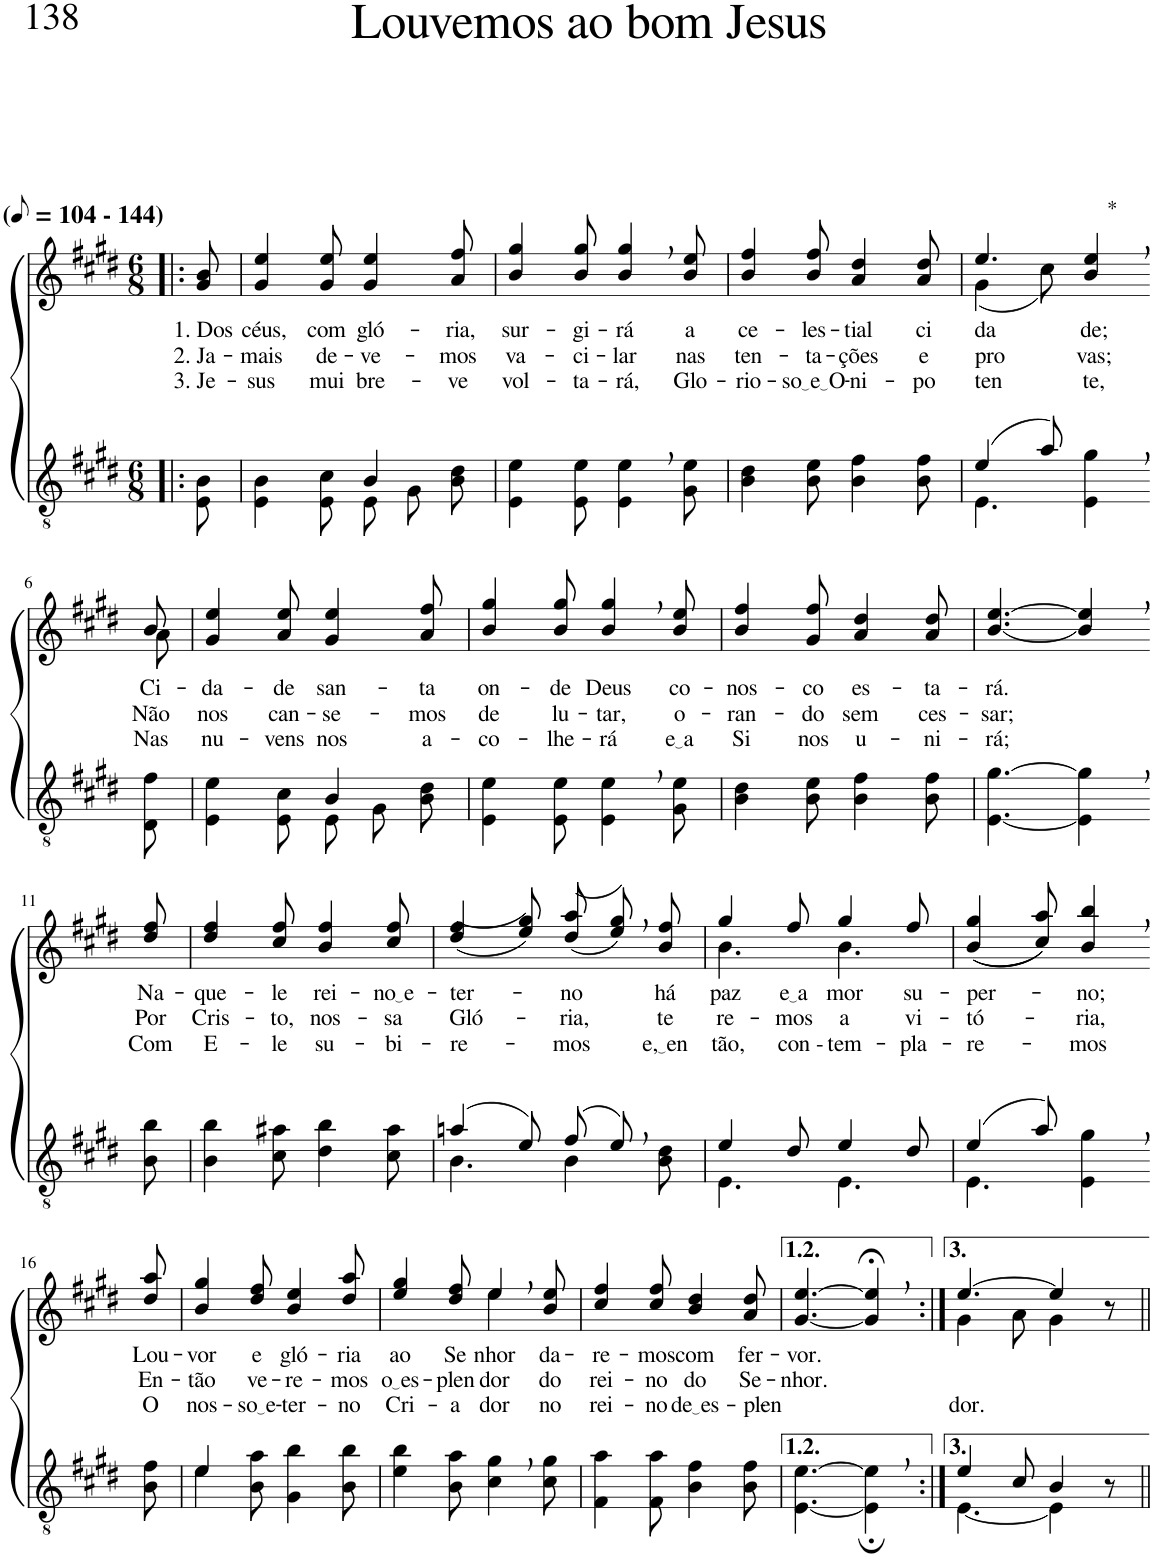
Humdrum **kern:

**kern	**kern	**text	**text	**text
*part2	*part1	*part1	*part1	*part1
*staff2	*staff1	*staff1	*staff1	*staff1
*I"Parte III e IV	*I"Parte I e II	*	*	*
*clefGv2	*clefG2	*	*	*
*Trd4c7	*Trd4c7	*	*	*
*k[f#c#g#d#]	*k[f#c#g#d#]	*	*	*
*M6/8	*M6/8	*	*	*
*MM52	*MM52	*	*	*
=1!|:	=1!|:	=1!|:	=1!|:	=1!|:
!	!LO:TX:a:B:t=(	!	!	!
!	!LO:TX:a:B:t=- 144)	!	!	!
!	!	!LO:LY:b	!LO:LY:b	!LO:LY:b
8E\ 8B\	8g#/ 8b/	1. Dos	2. Ja-	3. Je-
=2	=2	=2	=2	=2
*^	*	*	*	*
!	!	!	!LO:LY:b	!LO:LY:b	!LO:LY:b
4.ryy	4E\ 4B\	4g#/ 4ee/	céus,	-mais	-sus
!	!	!	!LO:LY:b	!LO:LY:b	!LO:LY:b
.	8E\ 8c#\	8g#/ 8ee/	com	de-	mui
!	!	!	!LO:LY:b	!LO:LY:b	!LO:LY:b
4B/	8E/L	4g#/ 4ee/	gló-	-ve-	bre-
.	8G#/	.	.	.	.
!	!	!	!LO:LY:b	!LO:LY:b	!LO:LY:b
8ryy	8B/ 8d#/J	8a/ 8ff#/	-ria,	-mos	-ve
=3	=3	=3	=3	=3	=3
!	!	!	!LO:LY:b	!LO:LY:b	!LO:LY:b
*v	*v	*	*	*	*
4E\ 4e\	4b/ 4gg#/	sur-	va-	vol-
!	!	!LO:LY:b	!LO:LY:b	!LO:LY:b
8E\ 8e\	8b/ 8gg#/	-gi-	-ci-	-ta-
!	!	!LO:LY:b	!LO:LY:b	!LO:LY:b
4E\, 4e\,	4b/, 4gg#/,	-rá	-lar	-rá,
!	!	!LO:LY:b	!LO:LY:b	!LO:LY:b
8G#\ 8e\	8b/ 8ee/	a	nas	Glo-
=4	=4	=4	=4	=4
!	!	!LO:LY:b	!LO:LY:b	!LO:LY:b
4B\ 4d#\	4b/ 4ff#/	ce-	ten-	-rio-
!	!	!LO:LY:b	!LO:LY:b	!LO:LY:b
8B\ 8e\	8b/ 8ff#/	-les-	-ta-	so e O
!	!	!LO:LY:b	!LO:LY:b	!LO:LY:b
4B\ 4f#\	4a/ 4dd#/	-tial	-ções	-ni-
!	!	!LO:LY:b	!LO:LY:b	!LO:LY:b
8B\ 8f#\	8a/ 8dd#/	ci-	e	-po-
=5	=5	=5	=5	=5
*^	*^	*	*	*
!	!	!	!	!LO:LY:b	!LO:LY:b	!LO:LY:b
(4e/	4.E\	4.ee/	(4g#\	-da-	pro-	-ten-
8a/)	.	.	8cc#\)	.	.	.
!	!	!LO:TX:a:t=*	!	!	!	!
!	!	!	!	!LO:LY:b	!LO:LY:b	!LO:LY:b
4ryy	4E\ 4g#\	4b/, 4ee/,	4ryy	-de;	-vas;	-te,
!!LO:LB:g=z	!!
=6-	=6-	=6-	=6-	=6-	=6-	=6-
!	!	!	!	!LO:LY:b	!LO:LY:b	!LO:LY:b
*v	*v	*	*	*	*	*
8D#\ 8f#\	8b/	8a\	Ci-	Não	Nas
=7	=7	=7	=7	=7	=7
*^	*	*	*	*	*
!	!	!	!	!LO:LY:b	!LO:LY:b	!LO:LY:b
*	*	*v	*v	*	*	*
4.ryy	4E\ 4e\	4g#/ 4ee/	-da-	nos	nu-
!	!	!	!LO:LY:b	!LO:LY:b	!LO:LY:b
.	8E\ 8c#\	8a/ 8ee/	-de	can-	-vens
!	!	!	!LO:LY:b	!LO:LY:b	!LO:LY:b
4B/	8E/L	4g#/ 4ee/	san-	-se-	nos
.	8G#/	.	.	.	.
!	!	!	!LO:LY:b	!LO:LY:b	!LO:LY:b
8ryy	8B/ 8d#/J	8a/ 8ff#/	-ta	-mos	a-
=8	=8	=8	=8	=8	=8
!	!	!	!LO:LY:b	!LO:LY:b	!LO:LY:b
*v	*v	*	*	*	*
4E\ 4e\	4b/ 4gg#/	on-	de	-co-
!	!	!LO:LY:b	!LO:LY:b	!LO:LY:b
8E\ 8e\	8b/ 8gg#/	-de	lu-	-lhe-
!	!	!LO:LY:b	!LO:LY:b	!LO:LY:b
4E\, 4e\,	4b/, 4gg#/,	Deus	-tar,	-rá
!	!	!LO:LY:b	!LO:LY:b	!LO:LY:b
8G#\ 8e\	8b/ 8ee/	co-	o-	e a
=9	=9	=9	=9	=9
!	!	!LO:LY:b	!LO:LY:b	!LO:LY:b
4B\ 4d#\	4b/ 4ff#/	-nos-	-ran-	Si
!	!	!LO:LY:b	!LO:LY:b	!LO:LY:b
8B\ 8e\	8g#/ 8ff#/	-co	-do	nos
!	!	!LO:LY:b	!LO:LY:b	!LO:LY:b
4B\ 4f#\	4a/ 4dd#/	es-	sem	u-
!	!	!LO:LY:b	!LO:LY:b	!LO:LY:b
8B\ 8f#\	8a/ 8dd#/	-ta-	ces-	-ni-
=10	=10	=10	=10	=10
!	!	!LO:LY:b	!LO:LY:b	!LO:LY:b
[4.E\ [4.g#\	[4.b/ [4.ee/	-rá.	-sar;	-rá;
4E\], 4g#\],	4b/], 4ee/],	.	.	.
!!LO:LB:g=z
=11-	=11-	=11-	=11-	=11-
!	!	!LO:LY:b	!LO:LY:b	!LO:LY:b
8B\ 8b\	8dd#/ 8ff#/	Na-	Por	Com
=12	=12	=12	=12	=12
!	!	!LO:LY:b	!LO:LY:b	!LO:LY:b
4B\ 4b\	4dd#/ 4ff#/	-que-	Cris-	E-
!	!	!LO:LY:b	!LO:LY:b	!LO:LY:b
8c#\ 8a#X\	8cc#/ 8ff#/	-le	-to,	-le
!	!	!LO:LY:b	!LO:LY:b	!LO:LY:b
4d#\ 4b\	4b/ 4ff#/	rei-	nos-	su-
!	!	!LO:LY:b	!LO:LY:b	!LO:LY:b
8c#\ 8a#\	8cc#/ 8ff#/	no e	-sa	-bi-
=13	=13	=13	=13	=13
*^	*	*	*	*
!	!	!	!LO:LY:b	!LO:LY:b	!LO:LY:b
(4an/	4.B\	((4dd#/ 4ff#/	-ter-	Gló-	-re-
8e/)	.	8ee/ 8gg#/))	.	.	.
!	!	!	!LO:LY:b	!LO:LY:b	!LO:LY:b
(8f#/L	4B\	((8dd#\ 8aa\L	-no	-ria,	-mos
8e,/J)	.	8ee,\ 8gg#,\))	.	.	.
!	!	!	!LO:LY:b	!LO:LY:b	!LO:LY:b
8ryy	8B\ 8d#\	8b\ 8ff#\J	há	te-	e, en
=14	=14	=14	=14	=14	=14
*	*	*^	*	*	*
!	!	!	!	!LO:LY:b	!LO:LY:b	!LO:LY:b
4e/	4.E\	4gg#/	4.b\	paz	-re-	-tão,
!	!	!	!	!LO:LY:b	!LO:LY:b	!LO:LY:b
8d#/	.	8ff#/	.	e a	-mos	con --
!	!	!	!	!LO:LY:b	!LO:LY:b	!LO:LY:b
4e/	4.E\	4gg#/	4.b\	-mor	a	-tem-
!	!	!	!	!LO:LY:b	!LO:LY:b	!LO:LY:b
8d#/	.	8ff#/	.	su-	vi-	-pla-
*	*	*v	*v	*	*	*
=15	=15	=15	=15	=15	=15
!	!	!	!LO:LY:b	!LO:LY:b	!LO:LY:b
(4e/	4.E\	((4b/ 4gg#/	-per-	-tó-	-re-
8a/)	.	8cc#/ 8aa/))	.	.	.
!	!	!	!LO:LY:b	!LO:LY:b	!LO:LY:b
4ryy	4E\ 4g#\	4b/, 4bb/,	-no;	-ria,	-mos
!!LO:LB:g=z
=16-	=16-	=16-	=16-	=16-	=16-
!	!	!	!LO:LY:b	!LO:LY:b	!LO:LY:b
*v	*v	*	*	*	*
8B\ 8f#\	8dd#/ 8aa/	Lou-	En-	O
=17	=17	=17	=17	=17
*^	*	*	*	*
!	!	!	!LO:LY:b	!LO:LY:b	!LO:LY:b
4e/	4e\	4b/ 4gg#/	-vor	-tão	nos-
!	!	!	!LO:LY:b	!LO:LY:b	!LO:LY:b
2ryy	8B\ 8a\	8dd#/ 8ff#/	e	ve-	so e
!	!	!	!LO:LY:b	!LO:LY:b	!LO:LY:b
.	4G#\ 4b\	4b/ 4ee/	gló-	-re-	-ter-
!	!	!	!LO:LY:b	!LO:LY:b	!LO:LY:b
.	8B\ 8b\	8dd#/ 8aa/	-ria	-mos	-no
=18	=18	=18	=18	=18	=18
*	*	*^	*	*	*
!	!	!	!	!LO:LY:b	!LO:LY:b	!LO:LY:b
*v	*v	*	*	*	*	*
4e\ 4b\	4.ryy	4ee/ 4gg#/	ao	o es	Cri-
!	!	!	!LO:LY:b	!LO:LY:b	!LO:LY:b
8B\ 8a\	.	8dd#/ 8ff#/	Se-	-plen-	-a-
!	!	!	!LO:LY:b	!LO:LY:b	!LO:LY:b
4c#\, 4g#\,	4ee,\	4ee/	-nhor	-dor	-dor
!	!	!	!LO:LY:b	!LO:LY:b	!LO:LY:b
8c#\ 8g#\	8ryy	8b/ 8ee/	da-	do	no
=19	=19	=19	=19	=19	=19
!	!	!	!LO:LY:b	!LO:LY:b	!LO:LY:b
*	*v	*v	*	*	*
4F#\ 4a\	4cc#/ 4ff#/	-re-	rei-	rei-
!	!	!LO:LY:b	!LO:LY:b	!LO:LY:b
8F#\ 8a\	8cc#/ 8ff#/	-mos	-no	-no
!	!	!LO:LY:b	!LO:LY:b	!LO:LY:b
4B\ 4f#\	4b/ 4dd#/	com	do	de es
!	!	!LO:LY:b	!LO:LY:b	!LO:LY:b
8B\ 8f#\	8a/ 8dd#/	fer-	Se-	-plen-
=20	=20	=20	=20	=20
!	!	!LO:LY:b	!LO:LY:b	!
[4.E\ [4.e\	[4.g#/ [4.ee/	-vor.	-nhor.	.
4E\];, 4e\];,	4g#/];<, 4ee/];<,	.	.	.
=21:|!	=21:|!	=21:|!	=21:|!	=21:|!
*^	*^	*	*	*
!	!	!	!	!	!	!LO:LY:b
4e/	[4.E\	[4.ee/	4g#\	.	.	-dor.
8c#/	.	.	8a\	.	.	.
4B/	4E\]	4ee/]	4g#\	.	.	.
8r	8ryy	8r	8ryy	.	.	.
*v	*v	*	*	*	*	*
*	*v	*v	*	*	*
=||	=||	=||	=||	=||
*-	*-	*-	*-	*-
